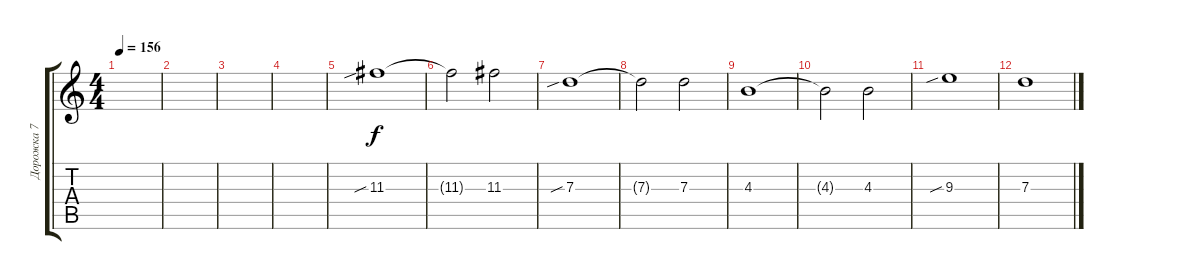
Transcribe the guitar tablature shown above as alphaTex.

\track ("Дорожка 7" "Дорожка 7") {instrument distortionguitar}
\staff {score tabs}
\tuning (E4 B3 G3 D3 A2 E2) {hide}
\ts (4 4)
\tempo 156
\clef g2
\ks c
|
|
|
|
11.3{sib}.1 |
11.3{t}.2 11.3.2 |
7.3{sib}.1 |
7.3{t}.2 7.3.2 |
4.3.1 |
4.3{t}.2 4.3.2 |
9.3{sib}.1 |
7.3.1
